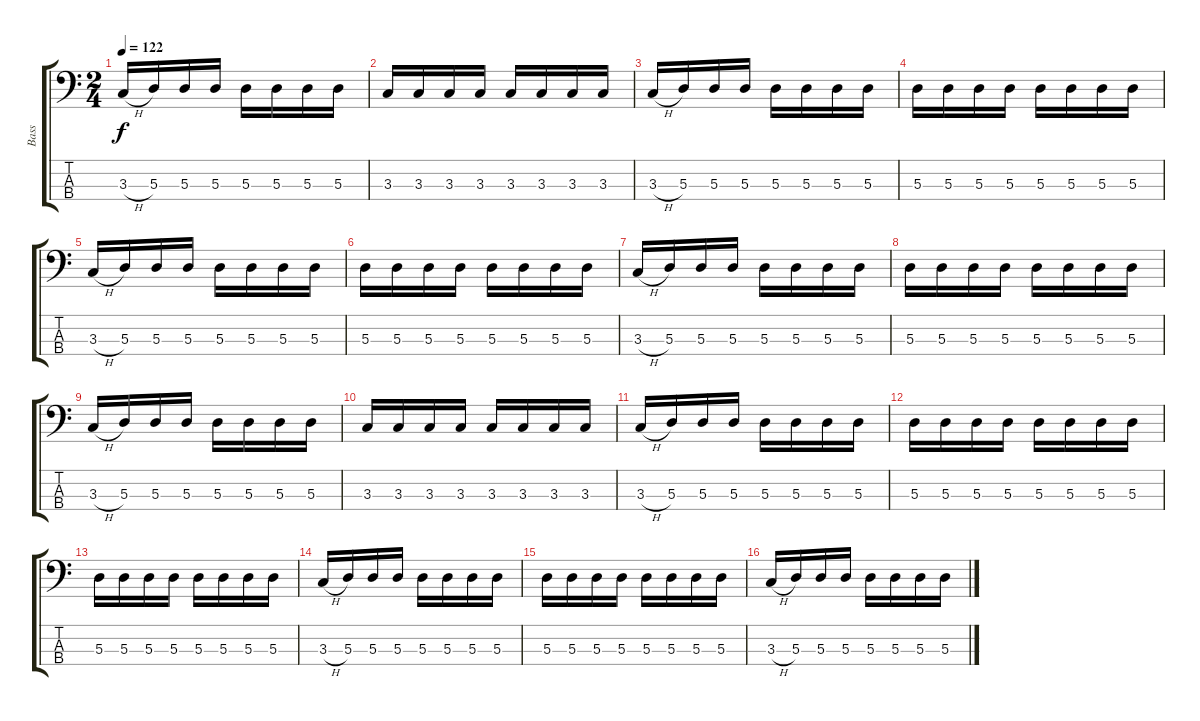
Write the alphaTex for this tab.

\track ("Bass" "Bass") {instrument electricbassfinger}
\staff {score tabs}
\tuning (G2 D2 A1 E1) {hide}
\ts (2 4)
\tempo 122
\clef f4
\ks c
3.3{h}.16{dy f} 5.3.16 5.3.16 5.3.16 5.3.16 5.3.16 5.3.16 5.3.16 |
3.3.16 3.3.16 3.3.16 3.3.16 3.3.16 3.3.16 3.3.16 3.3.16 |
3.3{h}.16 5.3.16 5.3.16 5.3.16 5.3.16 5.3.16 5.3.16 5.3.16 |
5.3.16 5.3.16 5.3.16 5.3.16 5.3.16 5.3.16 5.3.16 5.3.16 |
3.3{h}.16 5.3.16 5.3.16 5.3.16 5.3.16 5.3.16 5.3.16 5.3.16 |
5.3.16 5.3.16 5.3.16 5.3.16 5.3.16 5.3.16 5.3.16 5.3.16 |
3.3{h}.16 5.3.16 5.3.16 5.3.16 5.3.16 5.3.16 5.3.16 5.3.16 |
5.3.16 5.3.16 5.3.16 5.3.16 5.3.16 5.3.16 5.3.16 5.3.16 |
3.3{h}.16 5.3.16 5.3.16 5.3.16 5.3.16 5.3.16 5.3.16 5.3.16 |
3.3.16 3.3.16 3.3.16 3.3.16 3.3.16 3.3.16 3.3.16 3.3.16 |
3.3{h}.16 5.3.16 5.3.16 5.3.16 5.3.16 5.3.16 5.3.16 5.3.16 |
5.3.16 5.3.16 5.3.16 5.3.16 5.3.16 5.3.16 5.3.16 5.3.16 |
5.3.16 5.3.16 5.3.16 5.3.16 5.3.16 5.3.16 5.3.16 5.3.16 |
3.3{h}.16 5.3.16 5.3.16 5.3.16 5.3.16 5.3.16 5.3.16 5.3.16 |
5.3.16 5.3.16 5.3.16 5.3.16 5.3.16 5.3.16 5.3.16 5.3.16 |
3.3{h}.16 5.3.16 5.3.16 5.3.16 5.3.16 5.3.16 5.3.16 5.3.16
